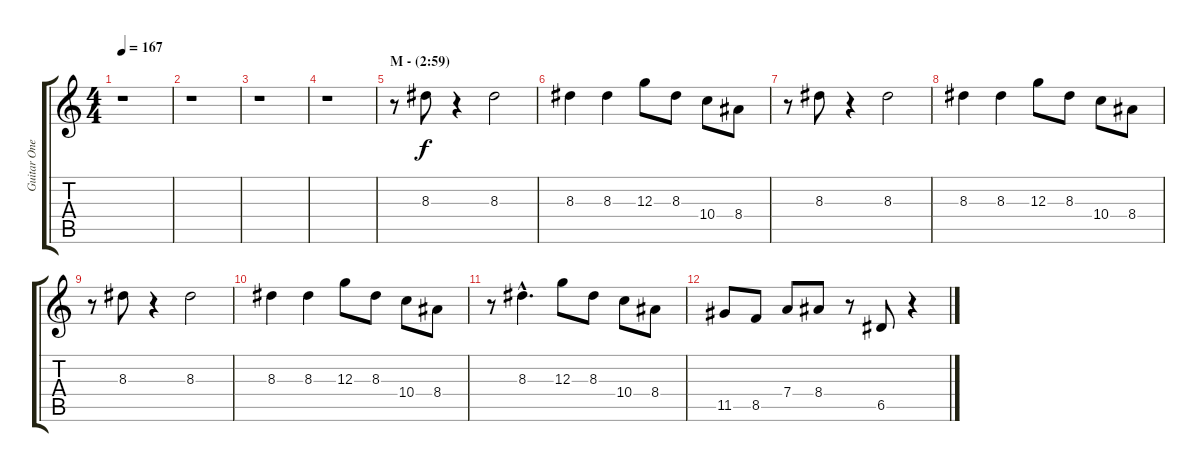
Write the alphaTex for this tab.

\track ("Guitar One" "Guitar One") {instrument electricguitarclean}
\staff {score tabs}
\tuning (E4 B3 G3 D3 A2 E2) {hide}
\ts (4 4)
\tempo 167
\clef g2
\ks c
r.1{dy f} |
r.1 |
r.1 |
r.1 |
\section ("" "M - (2:59)")
r.8 8.3.8 r.4 8.3.2 |
8.3.4 8.3.4 12.3.8 8.3.8 10.4.8 8.4.8 |
r.8 8.3.8 r.4 8.3.2 |
8.3.4 8.3.4 12.3.8 8.3.8 10.4.8 8.4.8 |
r.8 8.3.8 r.4 8.3.2 |
8.3.4 8.3.4 12.3.8 8.3.8 10.4.8 8.4.8 |
r.8 8.3{hac}.4{d} 12.3.8 8.3.8 10.4.8 8.4.8 |
11.5.8 8.5.8 7.4.8 8.4.8 r.8 6.5.8 r.4
